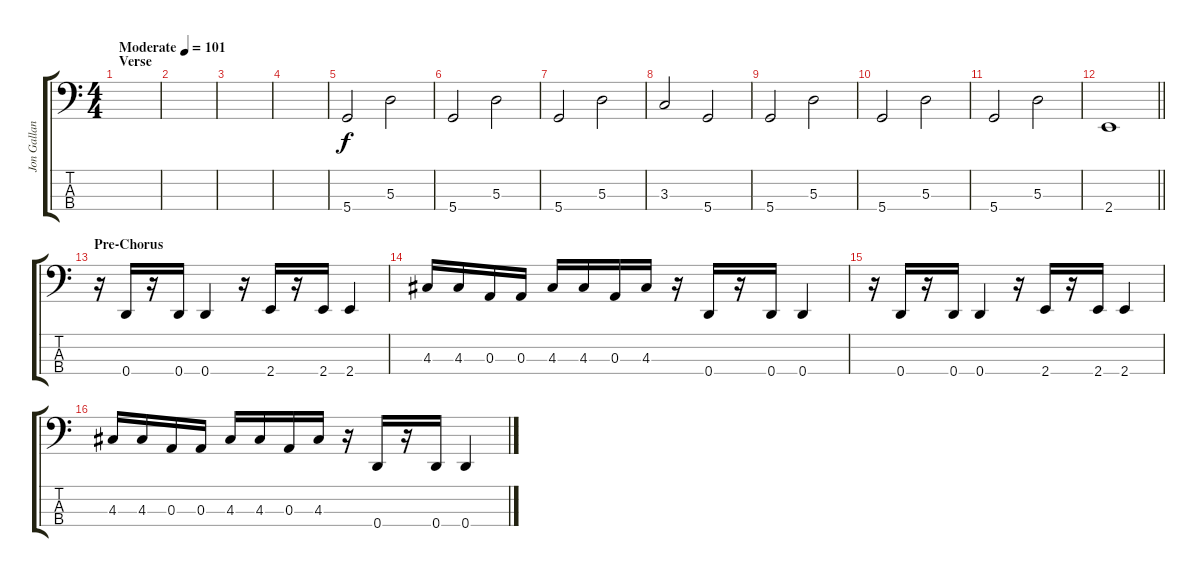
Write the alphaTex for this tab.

\track ("Jon Gallant" "Jon Gallan") {instrument electricbassfinger}
\staff {score tabs}
\tuning (G2 D2 A1 D1) {hide}
\ts (4 4)
\section ("" "Verse")
\tempo (101 "Moderate")
\clef f4
\ks c
|
|
|
|
5.4.2 5.3.2 |
5.4.2 5.3.2 |
5.4.2 5.3.2 |
3.3.2 5.4.2 |
5.4.2 5.3.2 |
5.4.2 5.3.2 |
5.4.2 5.3.2 |
\barLineRight lightlight
2.4.1 |
\section ("" "Pre-Chorus")
r.16 0.4.16 r.16 0.4.16 0.4.4 r.16 2.4.16 r.16 2.4.16 2.4.4 |
4.3.16 4.3.16 0.3.16 0.3.16 4.3.16 4.3.16 0.3.16 4.3.16 r.16 0.4.16 r.16 0.4.16 0.4.4 |
r.16 0.4.16 r.16 0.4.16 0.4.4 r.16 2.4.16 r.16 2.4.16 2.4.4 |
4.3.16 4.3.16 0.3.16 0.3.16 4.3.16 4.3.16 0.3.16 4.3.16 r.16 0.4.16 r.16 0.4.16 0.4.4
